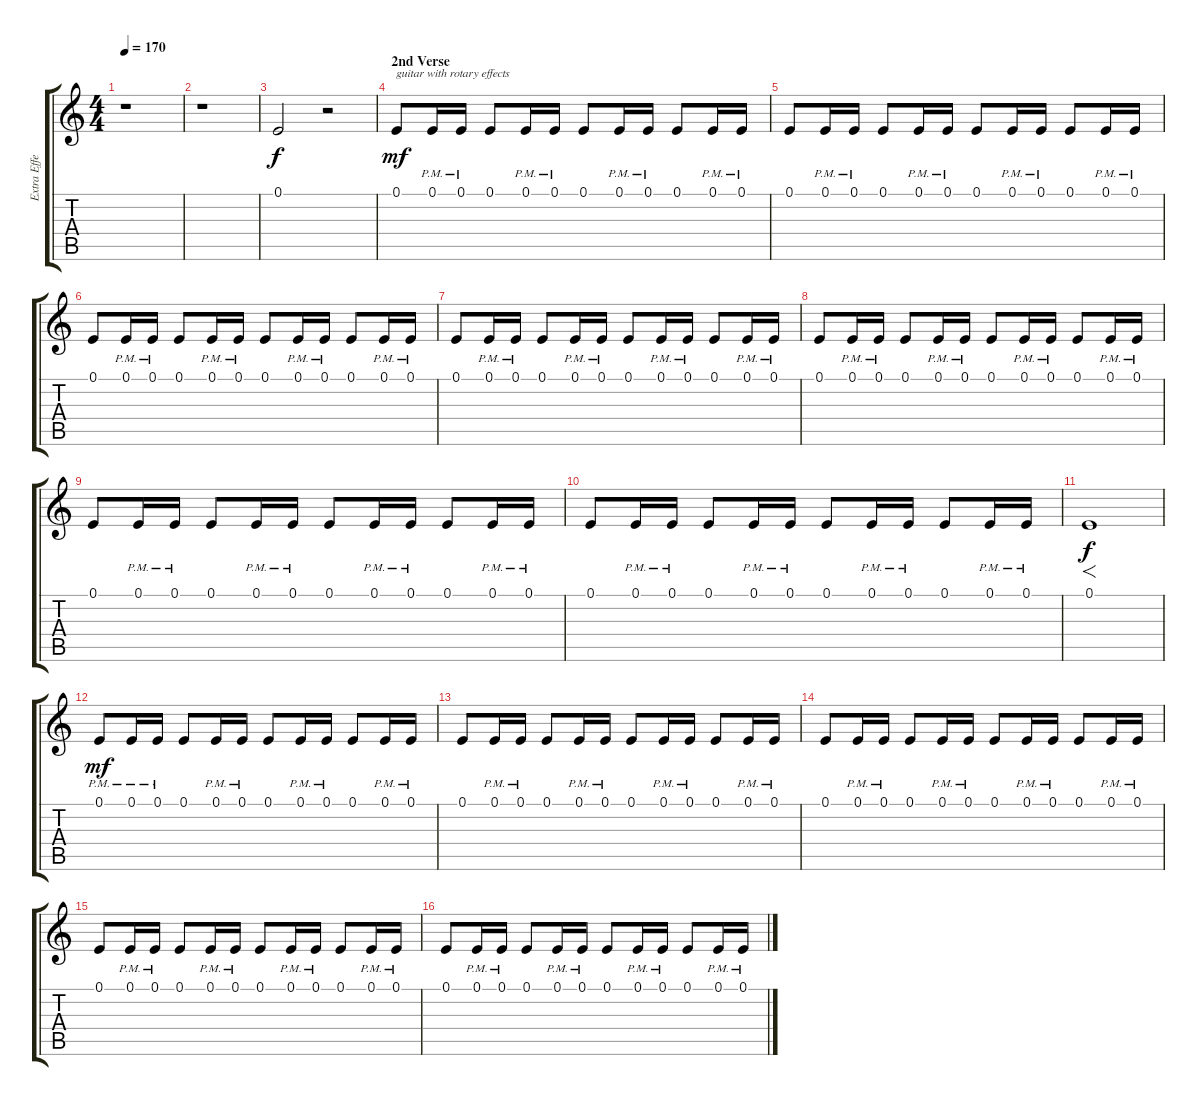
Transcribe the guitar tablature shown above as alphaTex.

\track ("Extra Effects" "Extra Effe") {instrument reversecymbal}
\staff {score tabs}
\tuning (E4 B3 G3 D3 A2 E2) {hide}
\ts (4 4)
\tempo 170
\clef g2
\ks c
r.1{dy f} |
r.1 |
0.1.2 r.2 |
\section ("" "2nd Verse")
0.1.8{txt "guitar with rotary effects" dy mf} 0.1{pm}.16 0.1{pm}.16 0.1.8 0.1{pm}.16 0.1{pm}.16 0.1.8 0.1{pm}.16 0.1{pm}.16 0.1.8 0.1{pm}.16 0.1{pm}.16 |
0.1.8 0.1{pm}.16 0.1{pm}.16 0.1.8 0.1{pm}.16 0.1{pm}.16 0.1.8 0.1{pm}.16 0.1{pm}.16 0.1.8 0.1{pm}.16 0.1{pm}.16 |
0.1.8 0.1{pm}.16 0.1{pm}.16 0.1.8 0.1{pm}.16 0.1{pm}.16 0.1.8 0.1{pm}.16 0.1{pm}.16 0.1.8 0.1{pm}.16 0.1{pm}.16 |
0.1.8 0.1{pm}.16 0.1{pm}.16 0.1.8 0.1{pm}.16 0.1{pm}.16 0.1.8 0.1{pm}.16 0.1{pm}.16 0.1.8 0.1{pm}.16 0.1{pm}.16 |
0.1.8 0.1{pm}.16 0.1{pm}.16 0.1.8 0.1{pm}.16 0.1{pm}.16 0.1.8 0.1{pm}.16 0.1{pm}.16 0.1.8 0.1{pm}.16 0.1{pm}.16 |
0.1.8 0.1{pm}.16 0.1{pm}.16 0.1.8 0.1{pm}.16 0.1{pm}.16 0.1.8 0.1{pm}.16 0.1{pm}.16 0.1.8 0.1{pm}.16 0.1{pm}.16 |
0.1.8 0.1{pm}.16 0.1{pm}.16 0.1.8 0.1{pm}.16 0.1{pm}.16 0.1.8 0.1{pm}.16 0.1{pm}.16 0.1.8 0.1{pm}.16 0.1{pm}.16 |
0.1.1{f dy f} |
0.1{pm}.8{dy mf} 0.1{pm}.16 0.1{pm}.16 0.1.8 0.1{pm}.16 0.1{pm}.16 0.1.8 0.1{pm}.16 0.1{pm}.16 0.1.8 0.1{pm}.16 0.1{pm}.16 |
0.1.8 0.1{pm}.16 0.1{pm}.16 0.1.8 0.1{pm}.16 0.1{pm}.16 0.1.8 0.1{pm}.16 0.1{pm}.16 0.1.8 0.1{pm}.16 0.1{pm}.16 |
0.1.8 0.1{pm}.16 0.1{pm}.16 0.1.8 0.1{pm}.16 0.1{pm}.16 0.1.8 0.1{pm}.16 0.1{pm}.16 0.1.8 0.1{pm}.16 0.1{pm}.16 |
0.1.8 0.1{pm}.16 0.1{pm}.16 0.1.8 0.1{pm}.16 0.1{pm}.16 0.1.8 0.1{pm}.16 0.1{pm}.16 0.1.8 0.1{pm}.16 0.1{pm}.16 |
0.1.8 0.1{pm}.16 0.1{pm}.16 0.1.8 0.1{pm}.16 0.1{pm}.16 0.1.8 0.1{pm}.16 0.1{pm}.16 0.1.8 0.1{pm}.16 0.1{pm}.16
